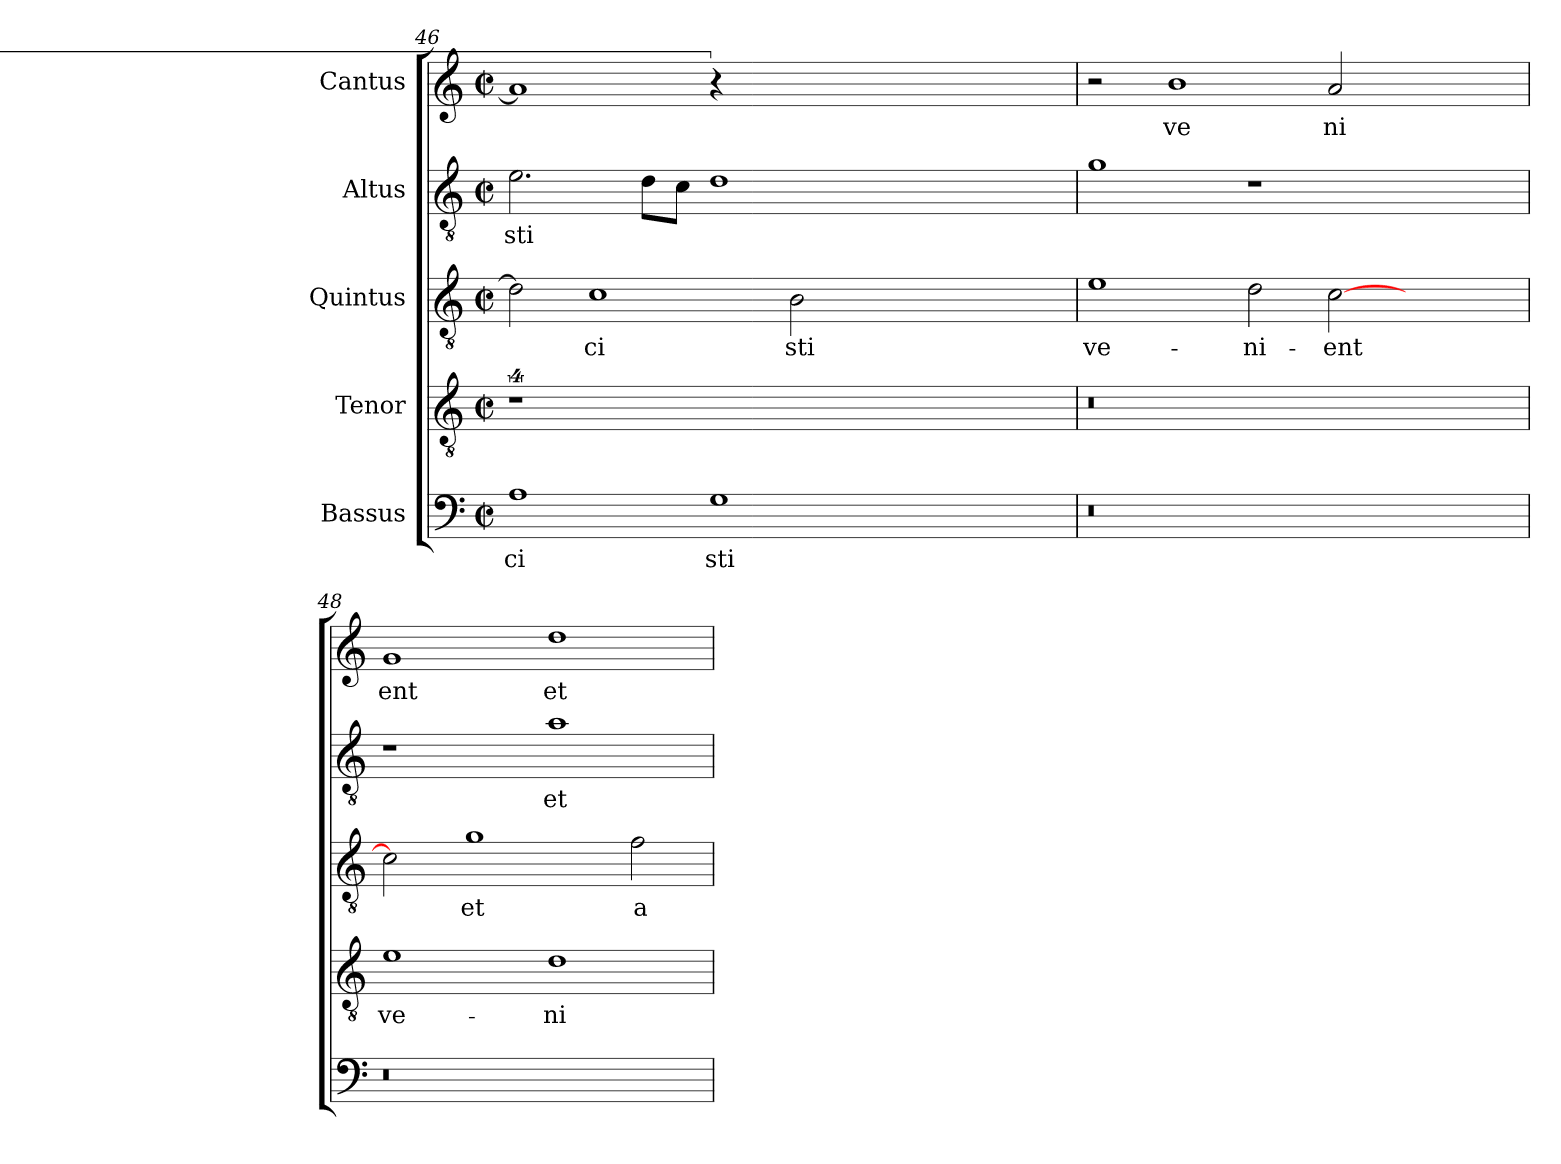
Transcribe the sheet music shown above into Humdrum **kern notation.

**kern	**text	**kern	**text	**kern	**text	**kern	**text	**kern	**text
*part5	*part5	*part4	*part4	*part3	*part3	*part2	*part2	*part1	*part1
*staff5	*staff5	*staff4	*staff4	*staff3	*staff3	*staff2	*staff2	*staff1	*staff1
*I"Bassus	*	*I"Tenor	*	*I"Quintus	*	*I"Altus	*	*I"Cantus	*
*clefF4	*	*clefGv2	*	*clefGv2	*	*clefGv2	*	*clefG2	*
*M2/2	*	*M2/2	*	*M2/2	*	*M2/2	*	*M2/2	*
*met(c|)	*	*met(c|)	*	*met(c|)	*	*met(c|)	*	*met(c|)	*
=46	=46	=46	=46	=46	=46	=46	=46	=46	=46
!	!LO:LY:b:cj	!	!	!	!	!	!LO:LY:b:cj	!	!
1A	ci	4%9r	.	2d\]	.	2.e\	sti	1a]	.
!	!	!	!	!	!LO:LY:b:cj	!	!	!	!
.	.	.	.	1c	ci	.	.	.	.
.	.	.	.	.	.	8d\L	.	.	.
.	.	.	.	.	.	8c\J	.	.	.
!	!LO:LY:b:cj	!	!	!	!	!	!	!LO:N:vis=1	!
1G	sti	.	.	.	.	1d	.	4%9r	.
!	!	!	!	!	!LO:LY:b:cj	!	!	!	!
.	.	.	.	2B\	sti	.	.	.	.
1ryy	.	.	.	1ryy	.	1ryy	.	.	.
.	.	1ryy	.	.	.	.	.	.	.
4ryy	.	.	.	4ryy	.	4ryy	.	.	.
!!LO:LB:g=z
=47	=47	=47	=47	=47	=47	=47	=47	=47	=47
!	!	!	!	!	!LO:LY:b:cj	!	!	!	!
0r	.	0r	.	1e	ve-	1g	.	2r	.
!	!	!	!	!	!	!	!	!	!LO:LY:b:cj
.	.	.	.	.	.	.	.	1b	ve
!	!	!	!	!	!LO:LY:b:cj	!LO:N:vis=1	!	!	!
.	.	.	.	2d\	-ni-	0r	.	.	.
!	!	!	!	!	!LO:LY:b	!	!	!	!LO:LY:b:cj
.	.	.	.	[>2c\	-ent	.	.	2a/	ni
1ryy	.	1ryy	.	1ryy	.	.	.	1ryy	.
=48	=48	=48	=48	=48	=48	=48	=48	=48	=48
!	!	!	!LO:LY:b:cj	!	!	!	!	!	!LO:LY:b:cj
0r	.	1e	ve-	2c\]	.	1r	.	1g	ent
!	!	!	!	!	!LO:LY:b:cj	!	!	!	!
.	.	.	.	1g	et	.	.	.	.
!	!	!	!LO:LY:b:cj	!	!	!	!LO:LY:b:cj	!	!LO:LY:b:cj
.	.	1d	-ni-	.	.	1a	et	1dd	et
!	!	!	!	!	!LO:LY:b:cj	!	!	!	!
.	.	.	.	2f\	a-	.	.	.	.
=	=	=	=	=	=	=	=	=	=
*-	*-	*-	*-	*-	*-	*-	*-	*-	*-
